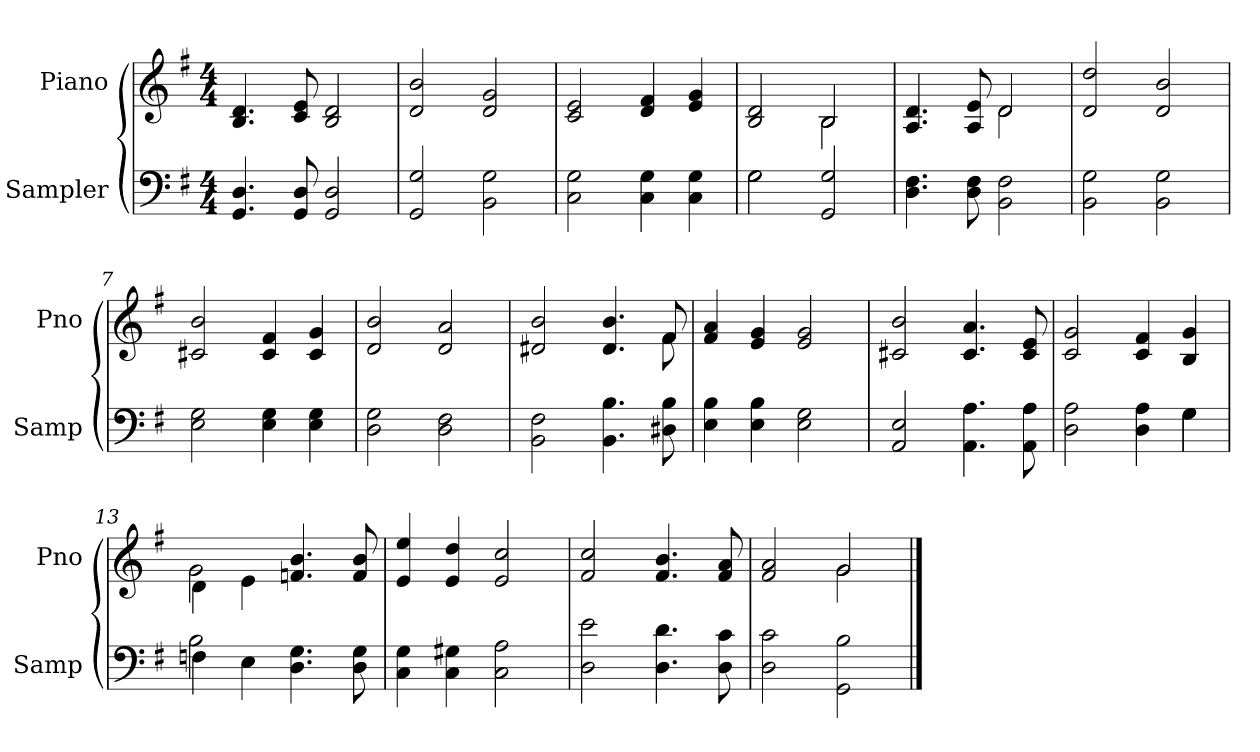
**kern	**kern
*part2	*part1
*staff2	*staff1
*I"Sampler	*I"Piano
*I'Samp	*I'Pno
*clefF4	*clefG2
*k[f#]	*k[f#]
*G:	*G:
*M4/4	*M4/4
=1	=1
4.GG 4.D	4.B 4.d
8GG 8D	8c 8e
2GG 2D	2B 2d
=2	=2
2GG 2G	2d 2b
2BB 2G	2d 2g
=3	=3
2C 2G	2c 2e
4C 4G	4d 4f#
4C 4G	4e 4g
=4	=4
*^	*^
2G\	2G	2B 2d	2ryy
2GG 2G	2ryy	2B/	2B
*v	*v	*	*
=5	=5	=5
4.D 4.F#	4.A 4.d	2ryy
8D 8F#	8A 8e	.
2BB 2F#	2d/	2d
*	*v	*v
=6	=6
2BB 2G	2d 2dd
2BB 2G	2d 2b
=7	=7
2E 2G	2c#X 2b
4E 4G	4c# 4f#
4E 4G	4c# 4g
=8	=8
2D 2G	2d 2b
2D 2F#	2d 2a
=9	=9
*	*^
2BB 2F#	2d#X 2b	2..ryy
4.BB 4.B	4.d# 4.b	.
8D#X 8B	8f#/	8f#
*	*v	*v
=10	=10
4E 4B	4f# 4a
4E 4B	4e 4g
2E 2G	2e 2g
=11	=11
2AA 2E	2c#X 2b
4.AA 4.A	4.c# 4.a
8AA 8A	8c# 8e
=12	=12
*^	*
2D 2A	2.ryy	2c 2g
4D 4A	.	4c 4f#
4G\	4G	4B 4g
=13	=13	=13
*	*	*^
4Fn\	2B	4d\	2g
4E\	.	4e\	.
4.D 4.G	2ryy	4.fn 4.b	2ryy
8D 8G	.	8f 8b	.
*v	*v	*	*
*	*v	*v
=14	=14
4C 4G	4e 4ee
4C 4G#X	4e 4dd
2C 2A	2e 2cc
=15	=15
2D 2e	2f# 2cc
4.D 4.d	4.f# 4.b
8D 8c	8f# 8a
=16	=16
*	*^
2D 2c	2f# 2a	2ryy
2GG 2B	2g/	2g
*	*v	*v
==	==
*-	*-
